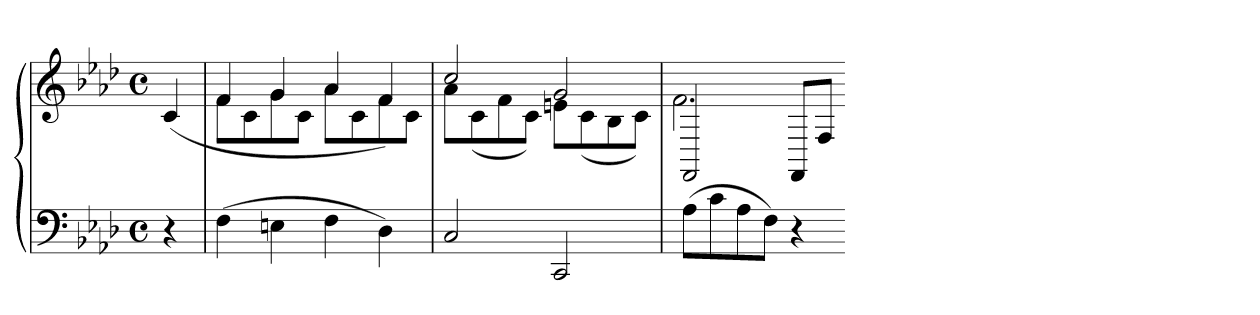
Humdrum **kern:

**kern	**kern
*part1	*part1
*staff2	*staff1
*clefF4	*clefG2
*k[b-e-a-d-]	*k[b-e-a-d-]
*f:	*f:
*M4/4	*M4/4
*met(c)	*met(c)
=	=
4r	(4c
=34	=34
*	*^
(4F	4f	8fL
.	.	8c
4En	4g	8g
.	.	8cJ
4F	4a-	8a-L
.	.	8c
4D-)	4f)	8f
.	.	8cJ
=35	=35	=35
2C	2cc	8a-L
.	.	(8c
.	.	8f
.	.	8cJ)
2CC	2g	8enL
.	.	(8c
.	.	8B-
.	.	8cJ)
=36	=36	=36
(8A-L	2FF	2.f
8c	.	.
8A-	.	.
8FJ)	.	.
4r	8FFL	.
.	8FJ	.
*	*v	*v
=-	=-
*-	*-
